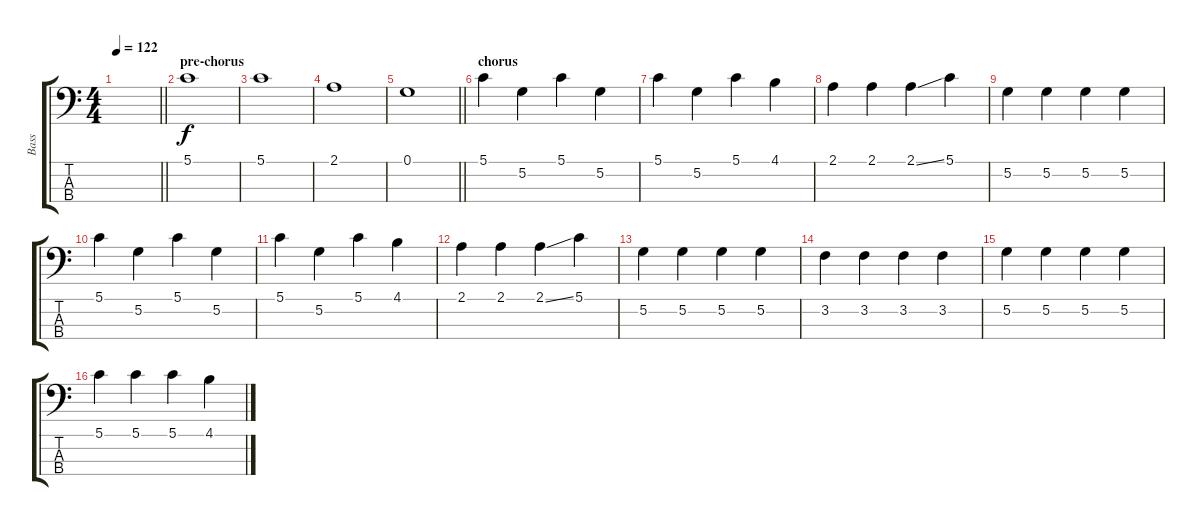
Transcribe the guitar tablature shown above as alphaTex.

\track ("Bass" "Bass") {instrument electricbassfinger}
\staff {score tabs}
\tuning (G2 D2 A1 E1) {hide}
\ts (4 4)
\tempo 122
\clef f4
\barLineRight lightlight
\ks c
|
\section ("" "pre-chorus")
5.1.1 |
5.1.1 |
2.1.1 |
\barLineRight lightlight
0.1.1 |
\section ("" "chorus")
5.1.4 5.2.4 5.1.4 5.2.4 |
5.1.4 5.2.4 5.1.4 4.1.4 |
2.1.4 2.1.4 2.1{ss}.4 5.1.4 |
5.2.4 5.2.4 5.2.4 5.2.4 |
5.1.4 5.2.4 5.1.4 5.2.4 |
5.1.4 5.2.4 5.1.4 4.1.4 |
2.1.4 2.1.4 2.1{ss}.4 5.1.4 |
5.2.4 5.2.4 5.2.4 5.2.4 |
3.2.4 3.2.4 3.2.4 3.2.4 |
5.2.4 5.2.4 5.2.4 5.2.4 |
5.1.4 5.1.4 5.1.4 4.1.4
